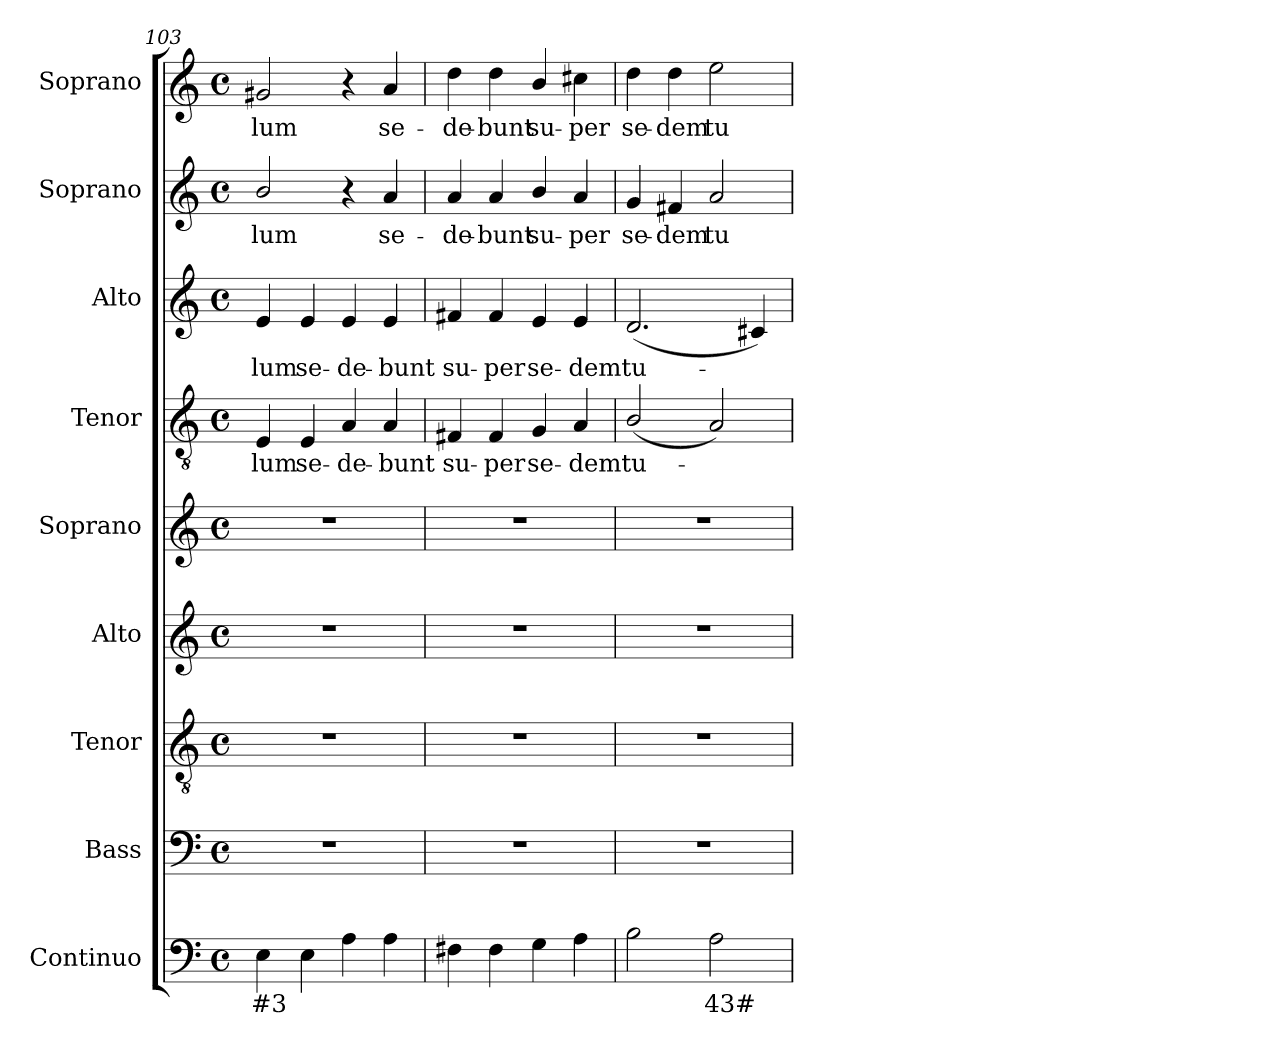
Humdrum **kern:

**kern	**text	**kern	**kern	**kern	**kern	**kern	**text	**kern	**text	**kern	**text	**kern	**text
*part9	*part9	*part8	*part7	*part6	*part5	*part4	*part4	*part3	*part3	*part2	*part2	*part1	*part1
*staff9	*staff9	*staff8	*staff7	*staff6	*staff5	*staff4	*staff4	*staff3	*staff3	*staff2	*staff2	*staff1	*staff1
*I"Continuo	*	*I"Bass	*I"Tenor	*I"Alto	*I"Soprano	*I"Tenor	*	*I"Alto	*	*I"Soprano	*	*I"Soprano	*
*I'Cont.	*	*I'B.	*I'T.	*I'A.	*I'S.	*I'T.	*	*I'A.	*	*I'S.	*	*I'S.	*
*clefF4	*	*clefF4	*clefGv2	*clefG2	*clefG2	*clefGv2	*	*clefG2	*	*clefG2	*	*clefG2	*
*	*	*	*ITrd7c12	*	*	*ITrd7c12	*	*	*	*	*	*	*
*k[]	*	*k[]	*k[]	*k[]	*k[]	*k[]	*	*k[]	*	*k[]	*	*k[]	*
*C:	*	*C:	*C:	*C:	*C:	*C:	*	*C:	*	*C:	*	*C:	*
*M4/4	*	*M4/4	*M4/4	*M4/4	*M4/4	*M4/4	*	*M4/4	*	*M4/4	*	*M4/4	*
*met(c)	*	*met(c)	*met(c)	*met(c)	*met(c)	*met(c)	*	*met(c)	*	*met(c)	*	*met(c)	*
=103	=103	=103	=103	=103	=103	=103	=103	=103	=103	=103	=103	=103	=103
!	!LO:LY:b:color=#000000	!	!	!	!	!	!	!	!	!	!	!	!
!	!	!	!	!	!	!	!LO:LY:b:color=#000000	!	!	!	!	!	!
!	!	!	!	!	!	!	!	!	!LO:LY:b:color=#000000	!	!	!	!
!	!	!	!	!	!	!	!	!	!	!	!LO:LY:b:color=#000000	!	!
!	!	!	!	!	!	!	!	!	!	!	!	!	!LO:LY:b:color=#000000
4Ei\	#3	1r	1r	1r	1r	4EEi/	-lum	4ei/	-lum	2bi/	-lum	2g#Xi/	-lum
!	!	!	!	!	!	!	!LO:LY:b:color=#000000	!	!	!	!	!	!
!	!	!	!	!	!	!	!	!	!LO:LY:b:color=#000000	!	!	!	!
4Ei\	.	.	.	.	.	4EEi/	se-	4ei/	se-	.	.	.	.
!	!	!	!	!	!	!	!LO:LY:b:color=#000000	!	!	!	!	!	!
!	!	!	!	!	!	!	!	!	!LO:LY:b:color=#000000	!	!	!	!
4Ai\	.	.	.	.	.	4AAi/	-de-	4ei/	-de-	4r	.	4r	.
!	!	!	!	!	!	!	!LO:LY:b:color=#000000	!	!	!	!	!	!
!	!	!	!	!	!	!	!	!	!LO:LY:b:color=#000000	!	!	!	!
!	!	!	!	!	!	!	!	!	!	!	!LO:LY:b:color=#000000	!	!
!	!	!	!	!	!	!	!	!	!	!	!	!	!LO:LY:b:color=#000000
4Ai\	.	.	.	.	.	4AAi/	-bunt	4ei/	-bunt	4ai/	se-	4ai/	se-
=104	=104	=104	=104	=104	=104	=104	=104	=104	=104	=104	=104	=104	=104
!	!	!	!	!	!	!	!LO:LY:b:color=#000000	!	!	!	!	!	!
!	!	!	!	!	!	!	!	!	!LO:LY:b:color=#000000	!	!	!	!
!	!	!	!	!	!	!	!	!	!	!	!LO:LY:b:color=#000000	!	!
!	!	!	!	!	!	!	!	!	!	!	!	!	!LO:LY:b:color=#000000
4F#Xi\	.	1r	1r	1r	1r	4FF#Xi/	su-	4f#Xi/	su-	4ai/	-de-	4ddi\	-de-
!	!	!	!	!	!	!	!LO:LY:b:color=#000000	!	!	!	!	!	!
!	!	!	!	!	!	!	!	!	!LO:LY:b:color=#000000	!	!	!	!
!	!	!	!	!	!	!	!	!	!	!	!LO:LY:b:color=#000000	!	!
!	!	!	!	!	!	!	!	!	!	!	!	!	!LO:LY:b:color=#000000
4F#i\	.	.	.	.	.	4FF#i/	-per	4f#i/	-per	4ai/	-bunt	4ddi\	-bunt
!	!	!	!	!	!	!	!LO:LY:b:color=#000000	!	!	!	!	!	!
!	!	!	!	!	!	!	!	!	!LO:LY:b:color=#000000	!	!	!	!
!	!	!	!	!	!	!	!	!	!	!	!LO:LY:b:color=#000000	!	!
!	!	!	!	!	!	!	!	!	!	!	!	!	!LO:LY:b:color=#000000
4Gi\	.	.	.	.	.	4GGi/	se-	4ei/	se-	4bi/	su-	4bi/	su-
!	!	!	!	!	!	!	!LO:LY:b:color=#000000	!	!	!	!	!	!
!	!	!	!	!	!	!	!	!	!LO:LY:b:color=#000000	!	!	!	!
!	!	!	!	!	!	!	!	!	!	!	!LO:LY:b:color=#000000	!	!
!	!	!	!	!	!	!	!	!	!	!	!	!	!LO:LY:b:color=#000000
4Ai\	.	.	.	.	.	4AAi/	-dem	4ei/	-dem	4ai/	-per	4cc#i\	-per
=105	=105	=105	=105	=105	=105	=105	=105	=105	=105	=105	=105	=105	=105
!	!	!	!	!	!	!	!LO:LY:b:color=#000000	!	!	!	!	!	!
!	!	!	!	!	!	!	!	!	!LO:LY:b:color=#000000	!	!	!	!
!	!	!	!	!	!	!	!	!	!	!	!LO:LY:b:color=#000000	!	!
!	!	!	!	!	!	!	!	!	!	!	!	!	!LO:LY:b:color=#000000
2Bi\	.	1r	1r	1r	1r	(2BBi/	tu-	(2.di/	tu-	4gi/	se-	4ddi\	se-
!	!	!	!	!	!	!	!	!	!	!	!LO:LY:b:color=#000000	!	!
!	!	!	!	!	!	!	!	!	!	!	!	!	!LO:LY:b:color=#000000
.	.	.	.	.	.	.	.	.	.	4f#Xi/	-dem	4ddi\	-dem
!	!LO:LY:b:color=#000000	!	!	!	!	!	!	!	!	!	!	!	!
!	!	!	!	!	!	!	!	!	!	!	!LO:LY:b:color=#000000	!	!
!	!	!	!	!	!	!	!	!	!	!	!	!	!LO:LY:b:color=#000000
2Ai\	43#	.	.	.	.	2AAi/)	.	.	.	2ai/	tu-	2eei\	tu-
.	.	.	.	.	.	.	.	4c#Xi/)	.	.	.	.	.
=	=	=	=	=	=	=	=	=	=	=	=	=	=
*-	*-	*-	*-	*-	*-	*-	*-	*-	*-	*-	*-	*-	*-
